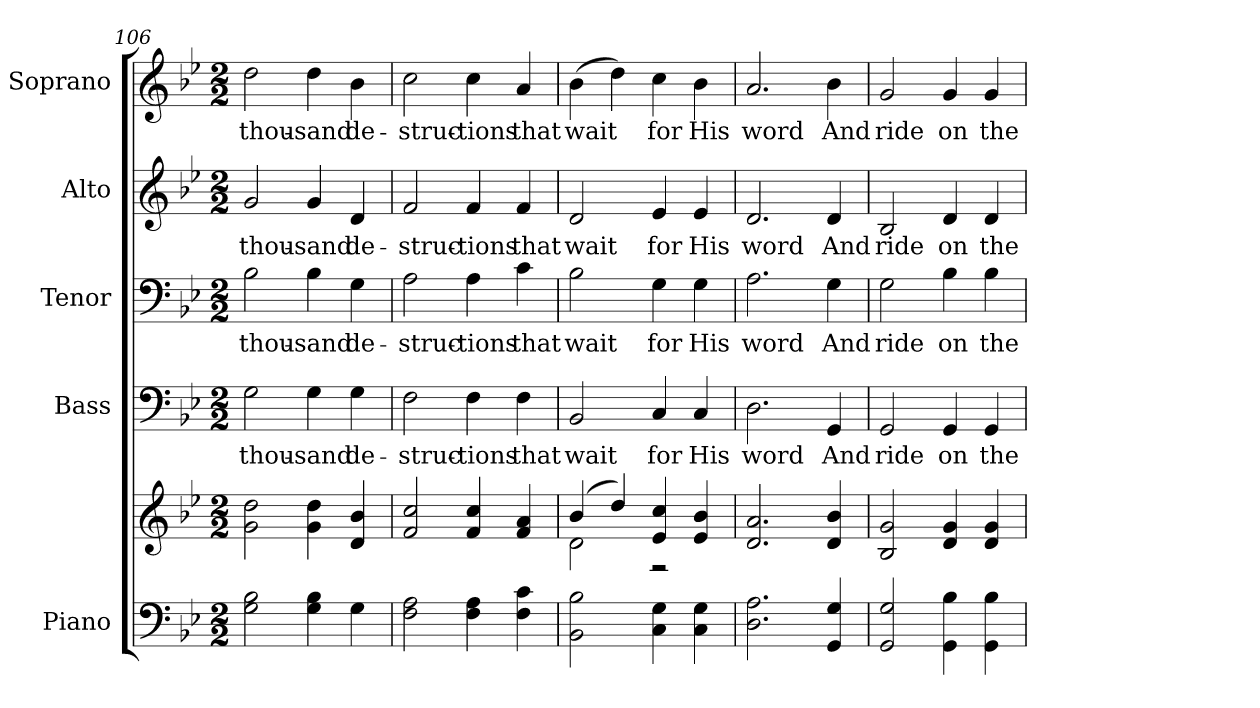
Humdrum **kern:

**kern	**kern	**kern	**text	**kern	**text	**kern	**text	**kern	**text
*part5	*part5	*part4	*part4	*part3	*part3	*part2	*part2	*part1	*part1
*staff6	*staff5	*staff4	*staff4	*staff3	*staff3	*staff2	*staff2	*staff1	*staff1
*I"Piano	*	*I"Bass	*	*I"Tenor	*	*I"Alto	*	*I"Soprano	*
*I'Pno.	*	*I'B.	*	*I'T.	*	*I'A.	*	*I'S.	*
*clefF4	*clefG2	*clefF4	*	*clefF4	*	*clefG2	*	*clefG2	*
*k[b-e-]	*k[b-e-]	*k[b-e-]	*	*k[b-e-]	*	*k[b-e-]	*	*k[b-e-]	*
*B-:	*B-:	*B-:	*	*B-:	*	*B-:	*	*B-:	*
*M2/2	*M2/2	*M2/2	*	*M2/2	*	*M2/2	*	*M2/2	*
=106	=106	=106	=106	=106	=106	=106	=106	=106	=106
!	!	!	!LO:LY:b:color=#000000	!	!	!	!	!	!
!	!	!	!	!	!LO:LY:b:color=#000000	!	!	!	!
!	!	!	!	!	!	!	!LO:LY:b:color=#000000	!	!
!	!	!	!	!	!	!	!	!	!LO:LY:b:color=#000000
2Gi\ 2B-i	2gi\ 2ddi	2Gi\	thou-	2B-i\	thou-	2gi/	thou-	2ddi\	thou-
!	!	!	!LO:LY:b:color=#000000	!	!	!	!	!	!
!	!	!	!	!	!LO:LY:b:color=#000000	!	!	!	!
!	!	!	!	!	!	!	!LO:LY:b:color=#000000	!	!
!	!	!	!	!	!	!	!	!	!LO:LY:b:color=#000000
4Gi\ 4B-i	4gi\ 4ddi	4Gi\	-sand	4B-i\	-sand	4gi/	-sand	4ddi\	-sand
!	!	!	!LO:LY:b:color=#000000	!	!	!	!	!	!
!	!	!	!	!	!LO:LY:b:color=#000000	!	!	!	!
!	!	!	!	!	!	!	!LO:LY:b:color=#000000	!	!
!	!	!	!	!	!	!	!	!	!LO:LY:b:color=#000000
4Gi\	4di/ 4b-i	4Gi\	de-	4Gi\	de-	4di/	de-	4b-i\	de-
!!LO:PB:g=z
=107	=107	=107	=107	=107	=107	=107	=107	=107	=107
!	!	!	!LO:LY:b:color=#000000	!	!	!	!	!	!
!	!	!	!	!	!LO:LY:b:color=#000000	!	!	!	!
!	!	!	!	!	!	!	!LO:LY:b:color=#000000	!	!
!	!	!	!	!	!	!	!	!	!LO:LY:b:color=#000000
2Fi\ 2Ai	2fi/ 2cci	2Fi\	-struc-	2Ai\	-struc-	2fi/	-struc-	2cci\	-struc-
!	!	!	!LO:LY:b:color=#000000	!	!	!	!	!	!
!	!	!	!	!	!LO:LY:b:color=#000000	!	!	!	!
!	!	!	!	!	!	!	!LO:LY:b:color=#000000	!	!
!	!	!	!	!	!	!	!	!	!LO:LY:b:color=#000000
4Fi\ 4Ai	4fi/ 4cci	4Fi\	-tions	4Ai\	-tions	4fi/	-tions	4cci\	-tions
!	!	!	!LO:LY:b:color=#000000	!	!	!	!	!	!
!	!	!	!	!	!LO:LY:b:color=#000000	!	!	!	!
!	!	!	!	!	!	!	!LO:LY:b:color=#000000	!	!
!	!	!	!	!	!	!	!	!	!LO:LY:b:color=#000000
4Fi\ 4ci	4fi/ 4ai	4Fi\	that	4ci\	that	4fi/	that	4ai/	that
=108	=108	=108	=108	=108	=108	=108	=108	=108	=108
*	*^	*	*	*	*	*	*	*	*
!	!	!	!	!LO:LY:b:color=#000000	!	!	!	!	!	!
!	!	!	!	!	!	!LO:LY:b:color=#000000	!	!	!	!
!	!	!	!	!	!	!	!	!LO:LY:b:color=#000000	!	!
!	!	!	!	!	!	!	!	!	!	!LO:LY:b:color=#000000
2BB-i\ 2B-i	(4b-i/	2di\	2BB-i/	wait	2B-i\	wait	2di/	wait	(4b-i\	wait
.	4ddi/)	.	.	.	.	.	.	.	4ddi\)	.
!	!	!	!	!LO:LY:b:color=#000000	!	!	!	!	!	!
!	!	!	!	!	!	!LO:LY:b:color=#000000	!	!	!	!
!	!	!	!	!	!	!	!	!LO:LY:b:color=#000000	!	!
!	!	!	!	!	!	!	!	!	!	!LO:LY:b:color=#000000
4Ci\ 4Gi	4e-i/ 4cci	2r	4Ci/	for	4Gi\	for	4e-i/	for	4cci\	for
!	!	!	!	!LO:LY:b:color=#000000	!	!	!	!	!	!
!	!	!	!	!	!	!LO:LY:b:color=#000000	!	!	!	!
!	!	!	!	!	!	!	!	!LO:LY:b:color=#000000	!	!
!	!	!	!	!	!	!	!	!	!	!LO:LY:b:color=#000000
4Ci\ 4Gi	4e-i/ 4b-i	.	4Ci/	His	4Gi\	His	4e-i/	His	4b-i\	His
*	*v	*v	*	*	*	*	*	*	*	*
!!LO:LB:g=z
=109	=109	=109	=109	=109	=109	=109	=109	=109	=109
!	!	!	!LO:LY:b:color=#000000	!	!	!	!	!	!
!	!	!	!	!	!LO:LY:b:color=#000000	!	!	!	!
!	!	!	!	!	!	!	!LO:LY:b:color=#000000	!	!
!	!	!	!	!	!	!	!	!	!LO:LY:b:color=#000000
2.Di\ 2.Ai	2.di/ 2.ai	2.Di\	word	2.Ai\	word	2.di/	word	2.ai/	word
!	!	!	!LO:LY:b:color=#000000	!	!	!	!	!	!
!	!	!	!	!	!LO:LY:b:color=#000000	!	!	!	!
!	!	!	!	!	!	!	!LO:LY:b:color=#000000	!	!
!	!	!	!	!	!	!	!	!	!LO:LY:b:color=#000000
4GGi/ 4Gi	4di/ 4b-i	4GGi/	And	4Gi\	And	4di/	And	4b-i\	And
=110	=110	=110	=110	=110	=110	=110	=110	=110	=110
!	!	!	!LO:LY:b:color=#000000	!	!	!	!	!	!
!	!	!	!	!	!LO:LY:b:color=#000000	!	!	!	!
!	!	!	!	!	!	!	!LO:LY:b:color=#000000	!	!
!	!	!	!	!	!	!	!	!	!LO:LY:b:color=#000000
2GGi/ 2Gi	2B-i/ 2gi	2GGi/	ride	2Gi\	ride	2B-i/	ride	2gi/	ride
!	!	!	!LO:LY:b:color=#000000	!	!	!	!	!	!
!	!	!	!	!	!LO:LY:b:color=#000000	!	!	!	!
!	!	!	!	!	!	!	!LO:LY:b:color=#000000	!	!
!	!	!	!	!	!	!	!	!	!LO:LY:b:color=#000000
4GGi\ 4B-i	4di/ 4gi	4GGi/	on	4B-i\	on	4di/	on	4gi/	on
!	!	!	!LO:LY:b:color=#000000	!	!	!	!	!	!
!	!	!	!	!	!LO:LY:b:color=#000000	!	!	!	!
!	!	!	!	!	!	!	!LO:LY:b:color=#000000	!	!
!	!	!	!	!	!	!	!	!	!LO:LY:b:color=#000000
4GGi\ 4B-i	4di/ 4gi	4GGi/	the	4B-i\	the	4di/	the	4gi/	the
=	=	=	=	=	=	=	=	=	=
*-	*-	*-	*-	*-	*-	*-	*-	*-	*-
